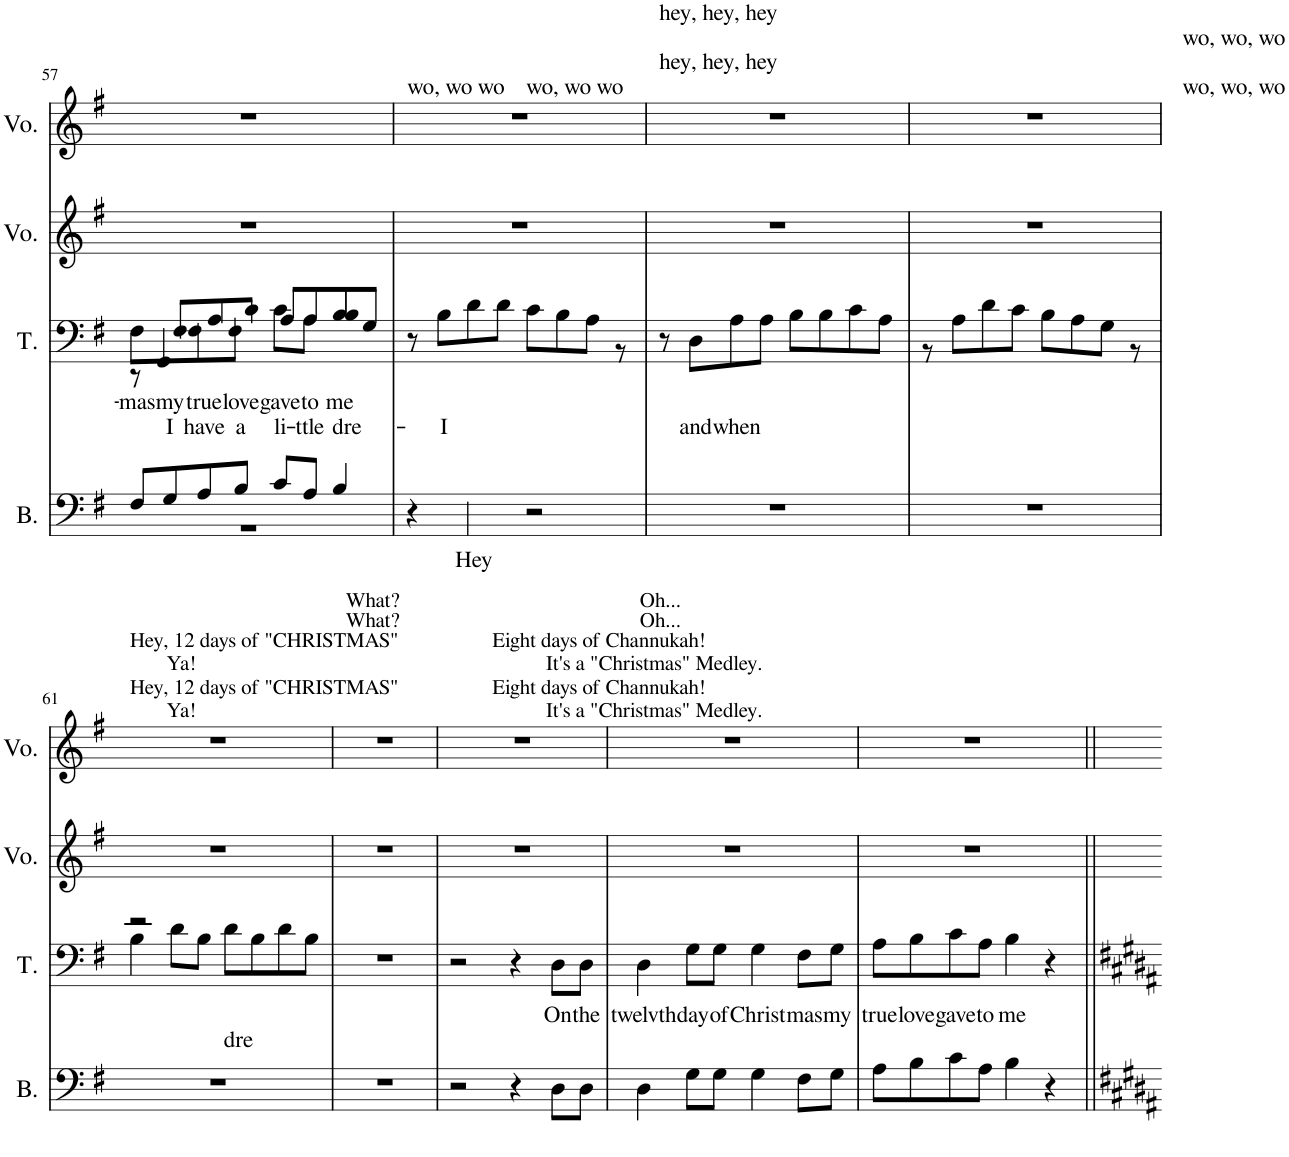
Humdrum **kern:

**kern	**text	**kern	**text	**text	**kern	**kern
*part4	*part4	*part3	*part3	*part3	*part2	*part1
*staff4	*staff4	*staff3	*staff3	*staff3	*staff2	*staff1
*I"Bass	*	*I"Tenor	*	*	*I"Voice	*I"Voice
*I'B.	*	*I'T.	*	*	*I'Vo.	*I'Vo.
!!LO:PB:g=z
*clefF4	*	*clefF4	*	*	*clefG2	*clefG2
*k[f#]	*	*k[f#]	*	*	*k[f#]	*k[f#]
*M4/4	*	*M4/4	*	*	*M4/4	*M4/4
=57	=57	=57	=57	=57	=57	=57
*^	*	*	*	*	*	*
!	!	!	!	!LO:LY:b	!	!	!
*	*	*	*^	*	*	*	*
8F#/L	1r	.	8F#\L	8r	-mas	.	1r	1r
!	!	!	!	!	!LO:LY:b	!LO:LY:b	!	!
8G/	.	.	8G\	8D/L	my	I	.	.
!	!	!	!	!	!LO:LY:b	!LO:LY:b	!	!
8A/	.	.	8A\	8G/	true	have	.	.
!	!	!	!	!	!LO:LY:b	!LO:LY:b	!	!
8B/J	.	.	8B\J	8G/J	love	a	.	.
!	!	!	!	!	!LO:LY:b	!LO:LY:b	!	!
8c/L	.	.	8c\L	8A/L	gave	li-	.	.
!	!	!	!	!	!LO:LY:b	!LO:LY:b	!	!
8A/J	.	.	8A\J	8A/	to	-ttle	.	.
!	!	!	!	!	!LO:LY:b	!LO:LY:b	!	!
4B/	.	.	4B/	8B/	me	dre-	.	.
.	.	.	.	8G/J	.	.	.	.
*v	*v	*	*	*	*	*	*	*
=58	=58	=58	=58	=58	=58	=58	=58
!	!	!	!	!	!	!	!LO:TX:a:t=wo, wo wo
*	*	*	*	*	*	*	*^
4r	.	8r	8ryy	.	.	1r	1r	2ryy
!	!	!	!	!	!LO:LY:b	!	!	!
.	.	2.ryy	8B\L	.	I	.	.	.
!	!LO:LY:b	!	!	!	!	!	!	!
4G\	Hey	.	8d\	.	.	.	.	.
.	.	.	8d\J	.	.	.	.	.
!	!	!	!	!	!	!	!	!LO:TX:a:t=wo, wo wo
2r	.	.	8c\L	.	.	.	.	2ryy
.	.	.	8B\	.	.	.	.	.
.	.	.	8A\J	.	.	.	.	.
.	.	8ryy	8r	.	.	.	.	.
=59	=59	=59	=59	=59	=59	=59	=59	=59
!	!	!	!	!	!	!	!LO:TX:a:t=hey, hey, hey	!
!	!	!	!	!	!	!	!LO:TX:a:t=wo, wo, wo	!
!	!	!	!	!	!	!	!LO:TX:a:t=hey, hey, hey	!
!	!	!	!	!	!	!	!LO:TX:a:t=wo, wo, wo	!
*	*	*	*	*	*	*	*v	*v
1r	.	8r	8ryy	.	.	1r	1r
!	!	!	!	!	!LO:LY:b	!	!
.	.	8ryy	8D\L	.	and	.	.
!	!	!	!	!	!LO:LY:b	!	!
.	.	2.ryy	8A\	.	when	.	.
.	.	.	8A\J	.	.	.	.
.	.	.	8B\L	.	.	.	.
.	.	.	8B\	.	.	.	.
.	.	.	8c\	.	.	.	.
.	.	.	8A\J	.	.	.	.
=60	=60	=60	=60	=60	=60	=60	=60
1r	.	1ryy	8r	.	.	1r	1r
.	.	.	8A\L	.	.	.	.
.	.	.	8d\	.	.	.	.
.	.	.	8c\J	.	.	.	.
.	.	.	8B\L	.	.	.	.
.	.	.	8A\	.	.	.	.
.	.	.	8G\J	.	.	.	.
.	.	.	8r	.	.	.	.
!!LO:LB:g=z
=61	=61	=61	=61	=61	=61	=61	=61
!	!	!	!	!	!	!	!LO:TX:a:t=Hey, 12 days of "CHRISTMAS"                  Eight days of Channukah!
!	!	!	!	!	!	!	!LO:TX:a:t=Ya!                                                                   It's a "Christmas" Medley.
!	!	!	!	!	!	!	!LO:TX:a:t=Hey, 12 days of "CHRISTMAS"                  Eight days of Channukah!
!	!	!	!	!	!	!	!LO:TX:a:t=Ya!                                                                   It's a "Christmas" Medley.
1r	.	2r	4B\	.	.	1r	1r
.	.	.	8d\L	.	.	.	.
.	.	.	8B\J	.	.	.	.
!	!	!	!	!	!LO:LY:b	!	!
.	.	2ryy	8d\L	.	dre-	.	.
.	.	.	8B\	.	.	.	.
.	.	.	8d\	.	.	.	.
.	.	.	8B\J	.	.	.	.
=62	=62	=62	=62	=62	=62	=62	=62
!	!	!	!	!	!	!	!LO:TX:a:t=What?                                              Oh...
!	!	!	!	!	!	!	!LO:TX:a:t=What?                                              Oh...
*	*	*v	*v	*	*	*	*
1r	.	1r	.	.	1r	1r
=63	=63	=63	=63	=63	=63	=63
2r	.	2r	.	.	1r	1r
4r	.	4r	.	.	.	.
!	!	!	!LO:LY:b	!	!	!
8D\L	.	8D\L	On	.	.	.
!	!	!	!LO:LY:b	!	!	!
8D\J	.	8D\J	the	.	.	.
=64	=64	=64	=64	=64	=64	=64
!	!	!	!LO:LY:b	!	!	!
4D\	.	4D\	twelvth	.	1r	1r
!	!	!	!LO:LY:b	!	!	!
8G\L	.	8G\L	day	.	.	.
!	!	!	!LO:LY:b	!	!	!
8G\J	.	8G\J	of	.	.	.
!	!	!	!LO:LY:b	!	!	!
4G\	.	4G\	Christ-	.	.	.
!	!	!	!LO:LY:b	!	!	!
8F#\L	.	8F#\L	-mas	.	.	.
!	!	!	!LO:LY:b	!	!	!
8G\J	.	8G\J	my	.	.	.
=65	=65	=65	=65	=65	=65	=65
!	!	!	!LO:LY:b	!	!	!
8A\L	.	8A\L	true	.	1r	1r
!	!	!	!LO:LY:b	!	!	!
8B\	.	8B\	love	.	.	.
!	!	!	!LO:LY:b	!	!	!
8c\	.	8c\	gave	.	.	.
!	!	!	!LO:LY:b	!	!	!
8A\J	.	8A\J	to	.	.	.
!	!	!	!LO:LY:b	!	!	!
4B\	.	4B\	me	.	.	.
4r	.	4r	.	.	.	.
=||	=||	=||	=||	=||	=||	=||
*-	*-	*-	*-	*-	*-	*-
